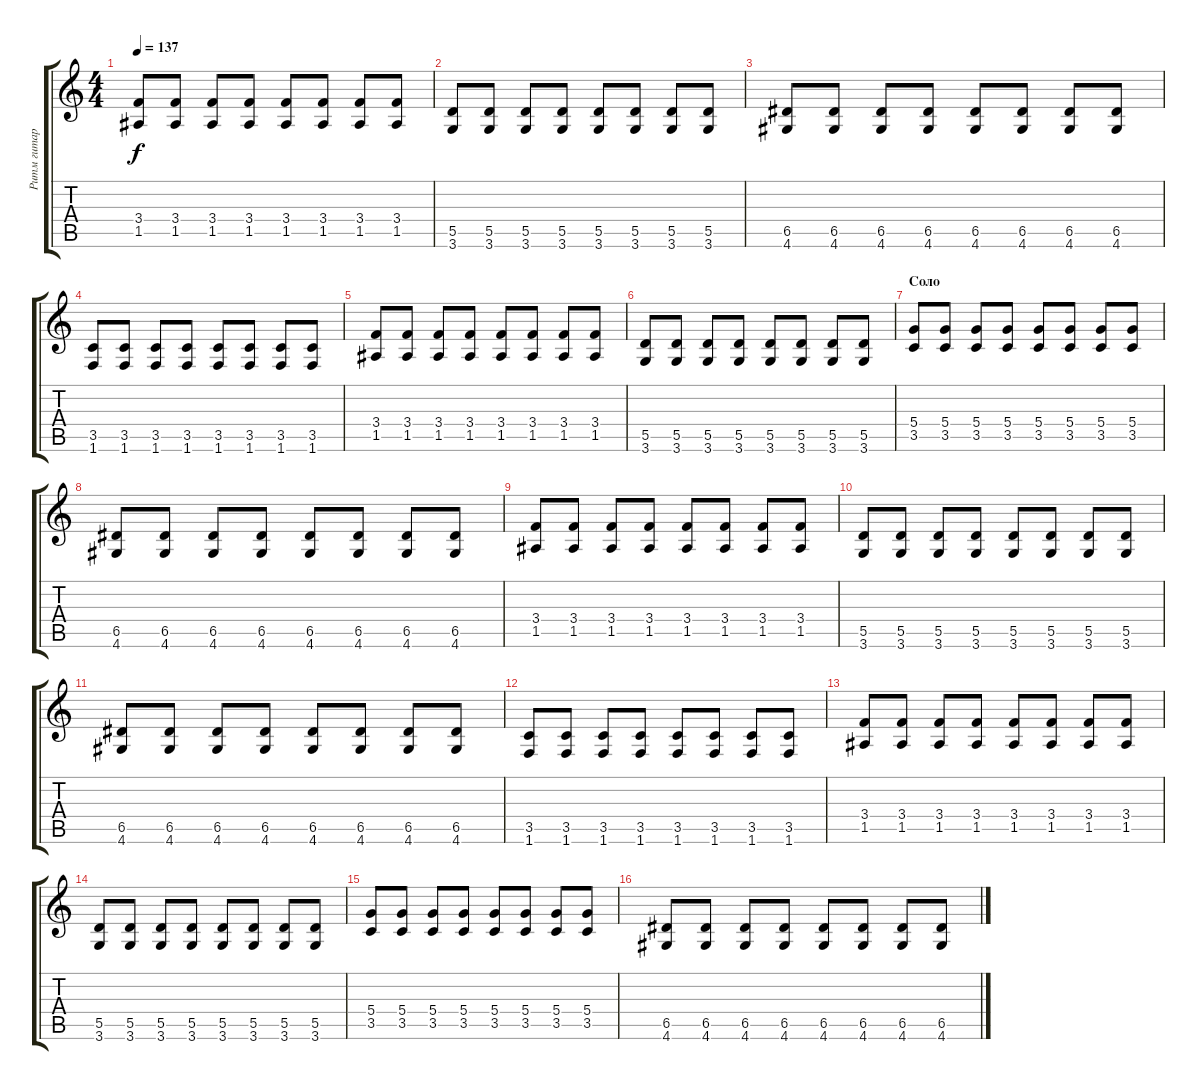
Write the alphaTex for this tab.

\track ("Ритм гитара" "Ритм гитар") {instrument distortionguitar}
\staff {score tabs}
\tuning (E4 B3 G3 D3 A2 E2) {hide}
\ts (4 4)
\tempo 137
\clef g2
\ks c
(3.4 1.5).8{dy f} (3.4 1.5).8 (3.4 1.5).8 (3.4 1.5).8 (3.4 1.5).8 (3.4 1.5).8 (3.4 1.5).8 (3.4 1.5).8 |
(5.5 3.6).8 (5.5 3.6).8 (5.5 3.6).8 (5.5 3.6).8 (5.5 3.6).8 (5.5 3.6).8 (5.5 3.6).8 (5.5 3.6).8 |
(6.5 4.6).8 (6.5 4.6).8 (6.5 4.6).8 (6.5 4.6).8 (6.5 4.6).8 (6.5 4.6).8 (6.5 4.6).8 (6.5 4.6).8 |
(3.5 1.6).8 (3.5 1.6).8 (3.5 1.6).8 (3.5 1.6).8 (3.5 1.6).8 (3.5 1.6).8 (3.5 1.6).8 (3.5 1.6).8 |
(3.4 1.5).8 (3.4 1.5).8 (3.4 1.5).8 (3.4 1.5).8 (3.4 1.5).8 (3.4 1.5).8 (3.4 1.5).8 (3.4 1.5).8 |
(5.5 3.6).8 (5.5 3.6).8 (5.5 3.6).8 (5.5 3.6).8 (5.5 3.6).8 (5.5 3.6).8 (5.5 3.6).8 (5.5 3.6).8 |
\section ("" "Соло")
(5.4 3.5).8 (5.4 3.5).8 (5.4 3.5).8 (5.4 3.5).8 (5.4 3.5).8 (5.4 3.5).8 (5.4 3.5).8 (5.4 3.5).8 |
(6.5 4.6).8 (6.5 4.6).8 (6.5 4.6).8 (6.5 4.6).8 (6.5 4.6).8 (6.5 4.6).8 (6.5 4.6).8 (6.5 4.6).8 |
(3.4 1.5).8 (3.4 1.5).8 (3.4 1.5).8 (3.4 1.5).8 (3.4 1.5).8 (3.4 1.5).8 (3.4 1.5).8 (3.4 1.5).8 |
(5.5 3.6).8 (5.5 3.6).8 (5.5 3.6).8 (5.5 3.6).8 (5.5 3.6).8 (5.5 3.6).8 (5.5 3.6).8 (5.5 3.6).8 |
(6.5 4.6).8 (6.5 4.6).8 (6.5 4.6).8 (6.5 4.6).8 (6.5 4.6).8 (6.5 4.6).8 (6.5 4.6).8 (6.5 4.6).8 |
(3.5 1.6).8 (3.5 1.6).8 (3.5 1.6).8 (3.5 1.6).8 (3.5 1.6).8 (3.5 1.6).8 (3.5 1.6).8 (3.5 1.6).8 |
(3.4 1.5).8 (3.4 1.5).8 (3.4 1.5).8 (3.4 1.5).8 (3.4 1.5).8 (3.4 1.5).8 (3.4 1.5).8 (3.4 1.5).8 |
(5.5 3.6).8 (5.5 3.6).8 (5.5 3.6).8 (5.5 3.6).8 (5.5 3.6).8 (5.5 3.6).8 (5.5 3.6).8 (5.5 3.6).8 |
(5.4 3.5).8 (5.4 3.5).8 (5.4 3.5).8 (5.4 3.5).8 (5.4 3.5).8 (5.4 3.5).8 (5.4 3.5).8 (5.4 3.5).8 |
(6.5 4.6).8 (6.5 4.6).8 (6.5 4.6).8 (6.5 4.6).8 (6.5 4.6).8 (6.5 4.6).8 (6.5 4.6).8 (6.5 4.6).8
